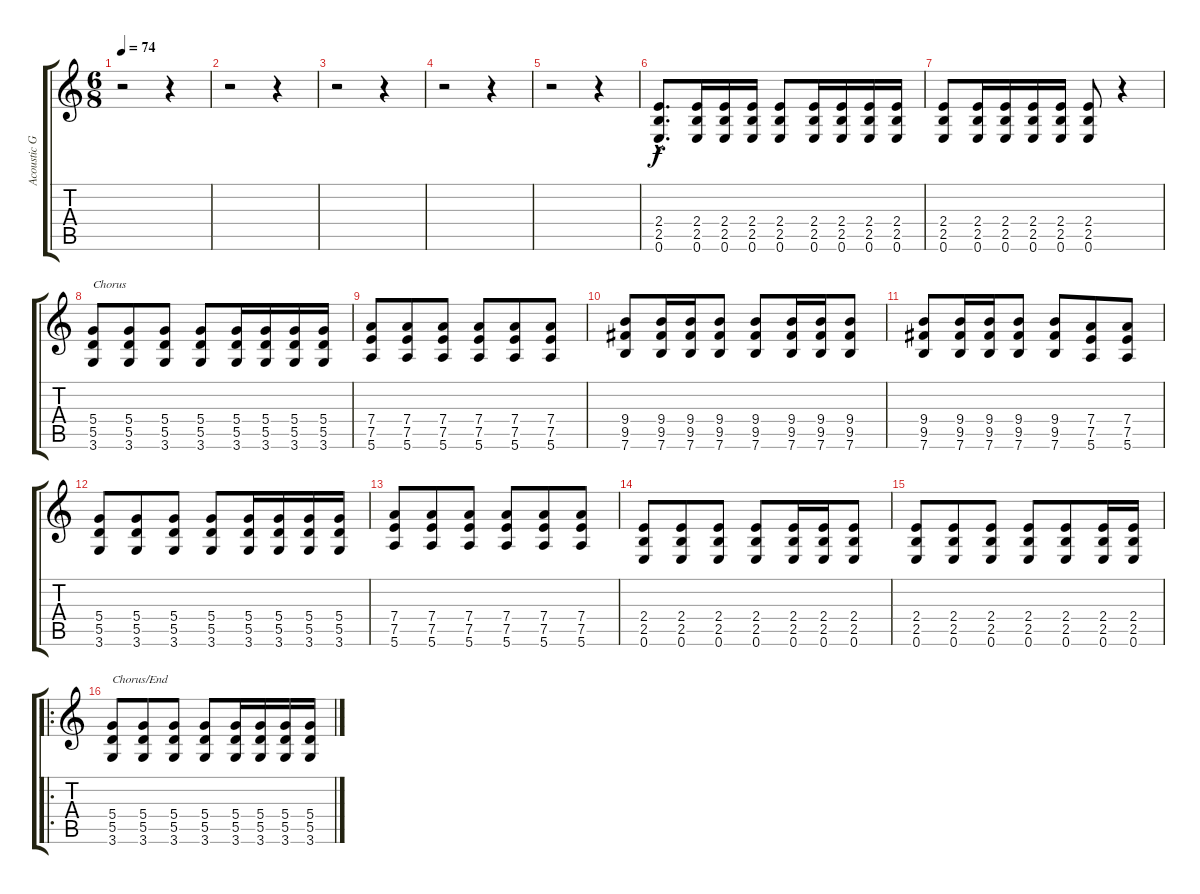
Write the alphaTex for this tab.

\track ("Acoustic Guitar" "Acoustic G") {instrument acousticguitarsteel}
\staff {score tabs}
\tuning (E4 B3 G3 D3 A2 E2) {hide}
\ts (6 8)
\tempo 74
\clef g2
\ks c
r.2{dy f} r.4 |
r.2 r.4 |
r.2 r.4 |
r.2 r.4 |
r.2 r.4 |
(2.4{hac} 2.5{hac} 0.6{hac}).8{d} (2.4 2.5 0.6).16 (2.4 2.5 0.6).16 (2.4 2.5 0.6).16 (2.4 2.5 0.6).8 (2.4 2.5 0.6).16 (2.4 2.5 0.6).16 (2.4 2.5 0.6).16 (2.4 2.5 0.6).16 |
(2.4 2.5 0.6).8 (2.4 2.5 0.6).16 (2.4 2.5 0.6).16 (2.4 2.5 0.6).16 (2.4 2.5 0.6).16 (2.4 2.5 0.6).8 r.4 |
(5.4 5.5 3.6).8{txt "Chorus"} (5.4 5.5 3.6).8 (5.4 5.5 3.6).8 (5.4 5.5 3.6).8 (5.4 5.5 3.6).16 (5.4 5.5 3.6).16 (5.4 5.5 3.6).16 (5.4 5.5 3.6).16 |
(7.4 7.5 5.6).8 (7.4 7.5 5.6).8 (7.4 7.5 5.6).8 (7.4 7.5 5.6).8 (7.4 7.5 5.6).8 (7.4 7.5 5.6).8 |
(9.4 9.5 7.6).8 (9.4 9.5 7.6).16 (9.4 9.5 7.6).16 (9.4 9.5 7.6).8 (9.4 9.5 7.6).8 (9.4 9.5 7.6).16 (9.4 9.5 7.6).16 (9.4 9.5 7.6).8 |
(9.4 9.5 7.6).8 (9.4 9.5 7.6).16 (9.4 9.5 7.6).16 (9.4 9.5 7.6).8 (9.4 9.5 7.6).8 (7.4 7.5 5.6).8 (7.4 7.5 5.6).8 |
(5.4 5.5 3.6).8 (5.4 5.5 3.6).8 (5.4 5.5 3.6).8 (5.4 5.5 3.6).8 (5.4 5.5 3.6).16 (5.4 5.5 3.6).16 (5.4 5.5 3.6).16 (5.4 5.5 3.6).16 |
(7.4 7.5 5.6).8 (7.4 7.5 5.6).8 (7.4 7.5 5.6).8 (7.4 7.5 5.6).8 (7.4 7.5 5.6).8 (7.4 7.5 5.6).8 |
(2.4 2.5 0.6).8 (2.4 2.5 0.6).8 (2.4 2.5 0.6).8 (2.4 2.5 0.6).8 (2.4 2.5 0.6).16 (2.4 2.5 0.6).16 (2.4 2.5 0.6).8 |
(2.4 2.5 0.6).8 (2.4 2.5 0.6).8 (2.4 2.5 0.6).8 (2.4 2.5 0.6).8 (2.4 2.5 0.6).8 (2.4 2.5 0.6).16 (2.4 2.5 0.6).16 |
\ro
(5.4 5.5 3.6).8{txt "Chorus/End"} (5.4 5.5 3.6).8 (5.4 5.5 3.6).8 (5.4 5.5 3.6).8 (5.4 5.5 3.6).16 (5.4 5.5 3.6).16 (5.4 5.5 3.6).16 (5.4 5.5 3.6).16
